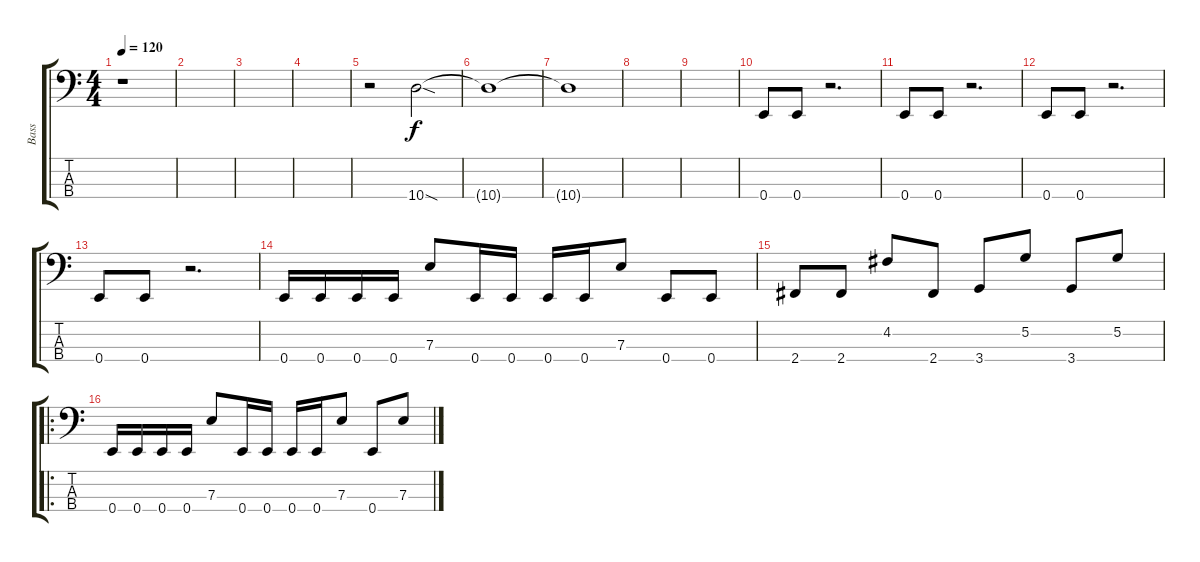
\track ("Bass" "Bass") {instrument electricbassfinger}
\staff {score tabs}
\tuning (G2 D2 A1 E1) {hide}
\ts (4 4)
\tempo 120
\clef f4
\ks c
r.1{dy f} |
|
|
|
r.2 10.4{sod}.2{volume 0} |
10.4{t}.1 |
10.4{t}.1 |
|
|
0.4.8 0.4.8 r.2{d} |
0.4.8 0.4.8 r.2{d} |
0.4.8 0.4.8 r.2{d} |
0.4.8 0.4.8 r.2{d} |
0.4.16 0.4.16 0.4.16 0.4.16 7.3.8 0.4.16 0.4.16 0.4.16 0.4.16 7.3.8 0.4.8 0.4.8 |
2.4.8 2.4.8 4.2.8 2.4.8 3.4.8 5.2.8 3.4.8 5.2.8 |
\ro
0.4.16 0.4.16 0.4.16 0.4.16 7.3.8 0.4.16 0.4.16 0.4.16 0.4.16 7.3.8 0.4.8 7.3.8
